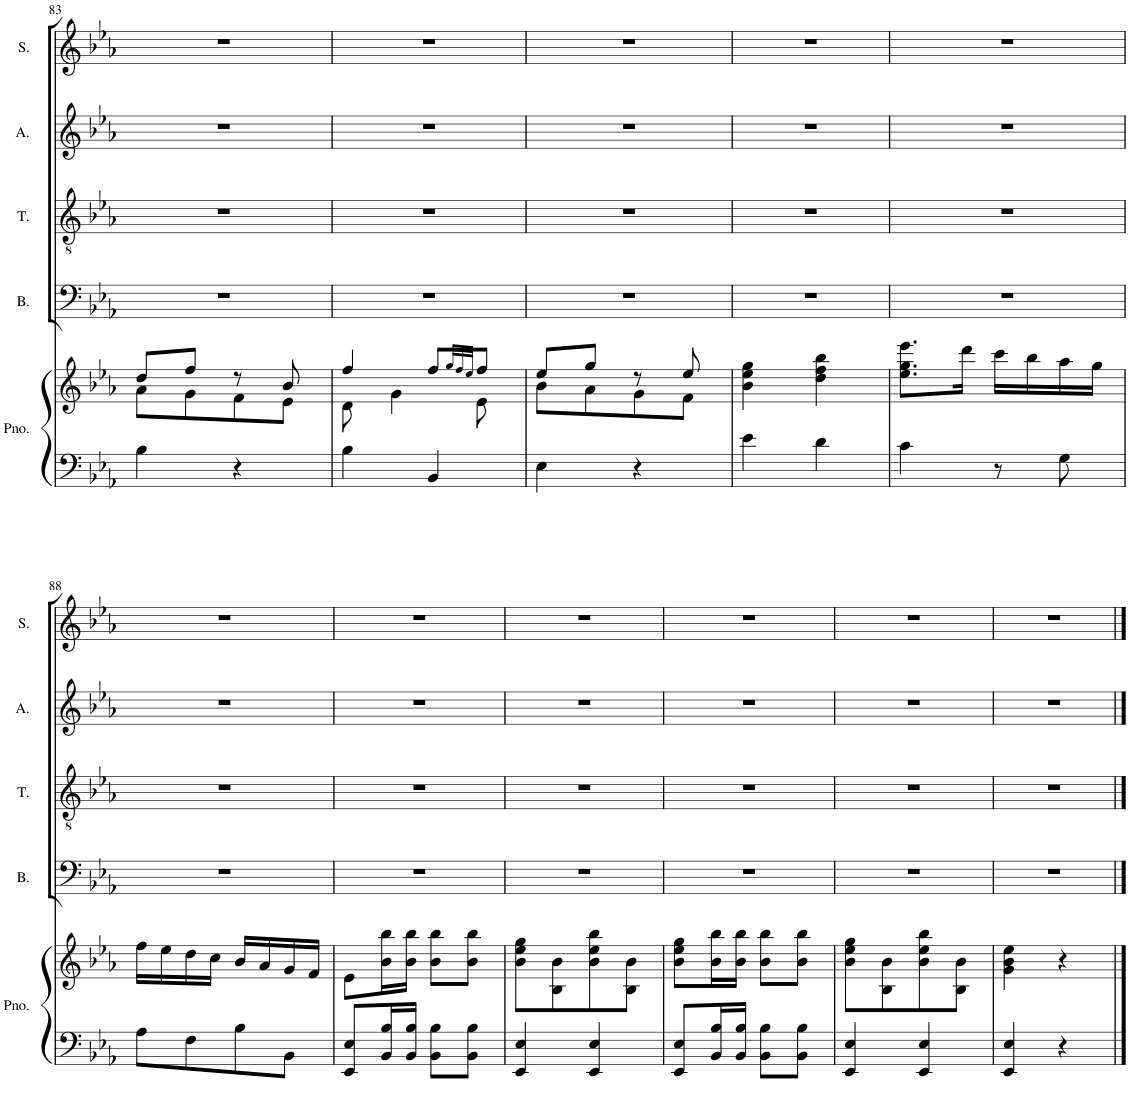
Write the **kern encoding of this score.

**kern	**kern	**kern	**kern	**kern	**kern
*part5	*part5	*part4	*part3	*part2	*part1
*staff6	*staff5	*staff4	*staff3	*staff2	*staff1
*I"Piano	*	*I"Bass	*I"Tenor	*I"Alto	*I"Soprano
*I'Pno.	*	*I'B.	*I'T.	*I'A.	*I'S.
!!LO:PB:g=z
*clefF4	*clefG2	*clefF4	*clefGv2	*clefG2	*clefG2
*k[b-e-a-]	*k[b-e-a-]	*k[b-e-a-]	*k[b-e-a-]	*k[b-e-a-]	*k[b-e-a-]
*M2/4	*M4/4	*M2/4	*M2/4	*M2/4	*M2/4
=83	=83	=83	=83	=83	=83
*	*^	*	*	*	*
4B-\	8dd/L	8a-\L	2r	2r	2r	2r
.	8ff/J	8g\	.	.	.	.
4r	8r	8f\	.	.	.	.
.	8b-/	8e-\J	.	.	.	.
=84	=84	=84	=84	=84	=84	=84
4B-\	4ff/	8d\	2r	2r	2r	2r
.	.	4g\	.	.	.	.
4BB-/	8ff/L	.	.	.	.	.
.	32qgg/LLL	.	.	.	.	.
.	32qff/	.	.	.	.	.
.	32qee-/JJJ	.	.	.	.	.
.	8ff/J	8e-\	.	.	.	.
=85	=85	=85	=85	=85	=85	=85
4E-\	8ee-/L	8b-\L	2r	2r	2r	2r
.	8gg/J	8a-\	.	.	.	.
4r	8r	8g\	.	.	.	.
.	8ee-/	8f\J	.	.	.	.
*	*v	*v	*	*	*	*
=86	=86	=86	=86	=86	=86
4e-\	4b-\ 4ee-\ 4gg\	2r	2r	2r	2r
4d\	4dd\ 4ff\ 4bb-\	.	.	.	.
=87	=87	=87	=87	=87	=87
4c\	8.ee-\ 8.gg\ 8.eee-\L	2r	2r	2r	2r
.	16ddd\Jk	.	.	.	.
8r	16ccc\LL	.	.	.	.
.	16bb-\	.	.	.	.
8G\	16aa-\	.	.	.	.
.	16gg\JJ	.	.	.	.
!!LO:LB:g=z
=88	=88	=88	=88	=88	=88
8A-\L	16ff\LL	2r	2r	2r	2r
.	16ee-\	.	.	.	.
8F\	16dd\	.	.	.	.
.	16cc\JJ	.	.	.	.
8B-\	16b-/LL	.	.	.	.
.	16a-/	.	.	.	.
8BB-\J	16g/	.	.	.	.
.	16f/JJ	.	.	.	.
=89	=89	=89	=89	=89	=89
8EE-/ 8E-/L	8e-\L	2r	2r	2r	2r
16BB-/ 16B-/L	16b-\ 16bb-\L	.	.	.	.
16BB-/ 16B-/JJ	16b-\ 16bb-\JJ	.	.	.	.
8BB-\ 8B-\L	8b-\ 8bb-\L	.	.	.	.
8BB-\ 8B-\J	8b-\ 8bb-\J	.	.	.	.
=90	=90	=90	=90	=90	=90
4EE-/ 4E-/	8b-\ 8ee-\ 8gg\L	2r	2r	2r	2r
.	8B-\ 8b-\	.	.	.	.
4EE-/ 4E-/	8b-\ 8ee-\ 8bb-\	.	.	.	.
.	8B-\ 8b-\J	.	.	.	.
=91	=91	=91	=91	=91	=91
8EE-/ 8E-/L	8b-\ 8ee-\ 8gg\L	2r	2r	2r	2r
16BB-/ 16B-/L	16b-\ 16bb-\L	.	.	.	.
16BB-/ 16B-/JJ	16b-\ 16bb-\JJ	.	.	.	.
8BB-\ 8B-\L	8b-\ 8bb-\L	.	.	.	.
8BB-\ 8B-\J	8b-\ 8bb-\J	.	.	.	.
=92	=92	=92	=92	=92	=92
4EE-/ 4E-/	8b-\ 8ee-\ 8gg\L	2r	2r	2r	2r
.	8B-\ 8b-\	.	.	.	.
4EE-/ 4E-/	8b-\ 8ee-\ 8bb-\	.	.	.	.
.	8B-\ 8b-\J	.	.	.	.
=93	=93	=93	=93	=93	=93
4EE-/ 4E-/	4g\ 4b-\ 4ee-\	2r	2r	2r	2r
4r	4r	.	.	.	.
==	==	==	==	==	==
*-	*-	*-	*-	*-	*-
